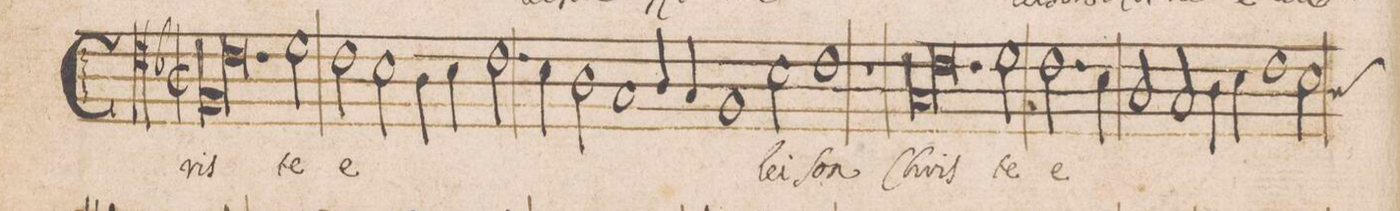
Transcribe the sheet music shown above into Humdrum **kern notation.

**kern	**text
*I"ALTVS	*
*clefC4	*
*k[b-]	*
*met(C|)	*
*M2/1	*
*lig	*
1F	C[h]ri-
1.c	.
=17-	=17-
*Xlig	*
2d\	-ste
2c\	e-
2B-\	.
=18-	=18-
4A/	.
4B-\	.
2.c\	.
4B-\	.
2A/	.
=19-	=19-
1G	.
4A/	.
4G/	.
1F/	.
=20-	=20-
2B-\	-lei-
1c	-ſon
=21-	=21-
1r	.
*lig	*
1G	Chri-
=22-	=22-
1.c	.
*Xlig	*
2d\	-ste
=23	=23
2.c\	e-
4B-\	.
2A/	.
2G/	.
=24-	=24-
4A\	.
4B-\	.
1c	.
2B-\	.
*custos:A	*
=25	=25
*-	*-
